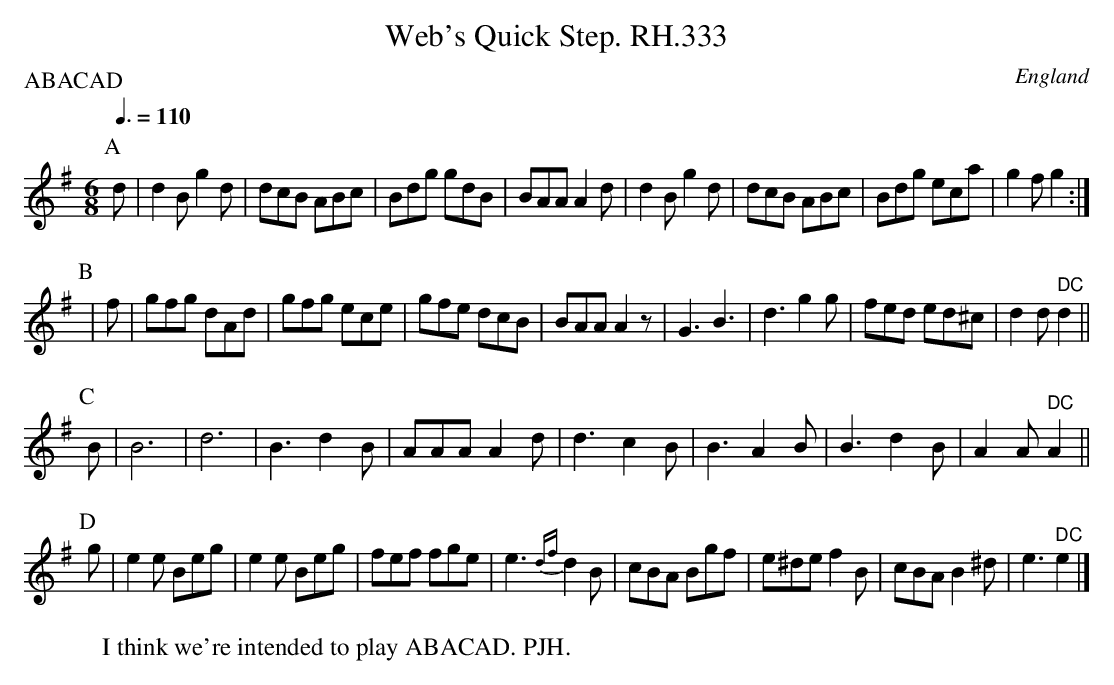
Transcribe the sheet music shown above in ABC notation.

X:1
T:Web's Quick Step. RH.333
O:England
P:ABACAD
K:C
P:A
M:6/8
L:1/8
Q:3/8=110
K:G
d|d2B g2d|dcB ABc|Bdg gdB|BAA A2d|\
d2B g2d|dcB ABc|Bdg eca|g2f g2:|!
P:B
|f|gfg dAd|gfg ece|gfe dcB|BAA A2z|\
G3 B3|d3 g2g|fed ed^c|d2d " DC"d2||!
P:C
B|B6|d6|B3 d2B|AAA A2d|\
d3 c2B|B3 A2B|B3 d2B|A2A " DC"A2||!
P:D
g|e2e Beg|e2e Beg|fef fge|e3 {df}d2B|\
cBA Bgf|e^de f2B|cBA B2^d|e3 " DC"e2|]
W:I think we're intended to play ABACAD. PJH.
